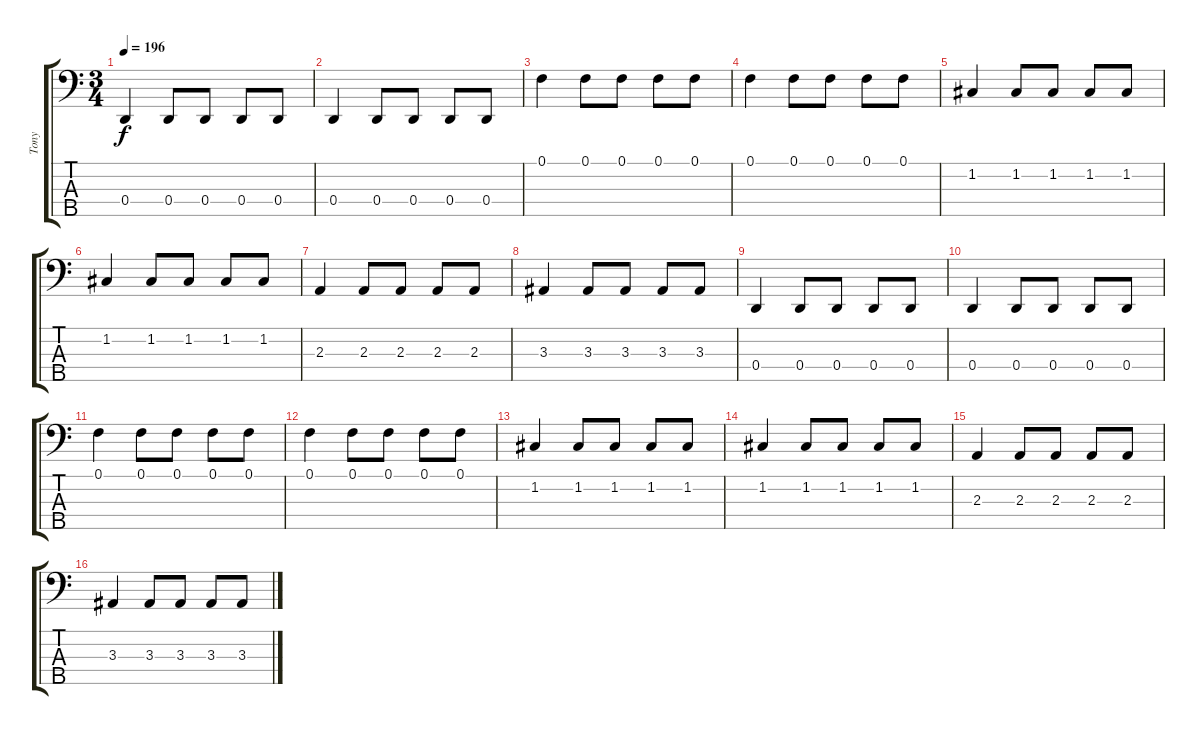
\track ("Tony" "Tony") {instrument electricbasspick}
\staff {score tabs}
\tuning (F2 C2 G1 D1 A0) {hide}
\ts (3 4)
\tempo 196
\clef f4
\ks c
0.4.4{dy f} 0.4.8 0.4.8 0.4.8 0.4.8 |
0.4.4 0.4.8 0.4.8 0.4.8 0.4.8 |
0.1.4 0.1.8 0.1.8 0.1.8 0.1.8 |
0.1.4 0.1.8 0.1.8 0.1.8 0.1.8 |
1.2.4 1.2.8 1.2.8 1.2.8 1.2.8 |
1.2.4 1.2.8 1.2.8 1.2.8 1.2.8 |
2.3.4 2.3.8 2.3.8 2.3.8 2.3.8 |
3.3.4 3.3.8 3.3.8 3.3.8 3.3.8 |
0.4.4 0.4.8 0.4.8 0.4.8 0.4.8 |
0.4.4 0.4.8 0.4.8 0.4.8 0.4.8 |
0.1.4 0.1.8 0.1.8 0.1.8 0.1.8 |
0.1.4 0.1.8 0.1.8 0.1.8 0.1.8 |
1.2.4 1.2.8 1.2.8 1.2.8 1.2.8 |
1.2.4 1.2.8 1.2.8 1.2.8 1.2.8 |
2.3.4 2.3.8 2.3.8 2.3.8 2.3.8 |
3.3.4 3.3.8 3.3.8 3.3.8 3.3.8
